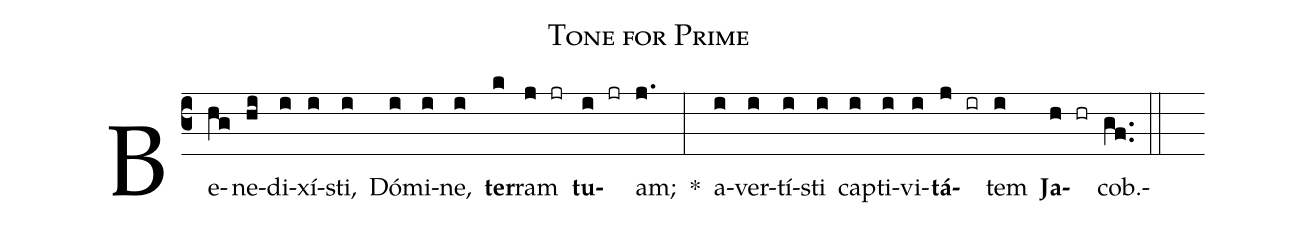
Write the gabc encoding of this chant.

name: Tone for Prime;
%%
Be(hg)ne(hi)di(i)xí(i)sti,(i) Dó(i)mi(i)ne,(i) <b>ter</b>(k)ram(j jr) <b>tu</b>(i jr)am;(j.) *(:)
a(i)ver(i)tí(i)sti(i) cap(i)ti(i)vi(i)<b>tá</b>(j ir)tem(i) <b>Ja</b>(h hr)cob.(gf..)(::)
